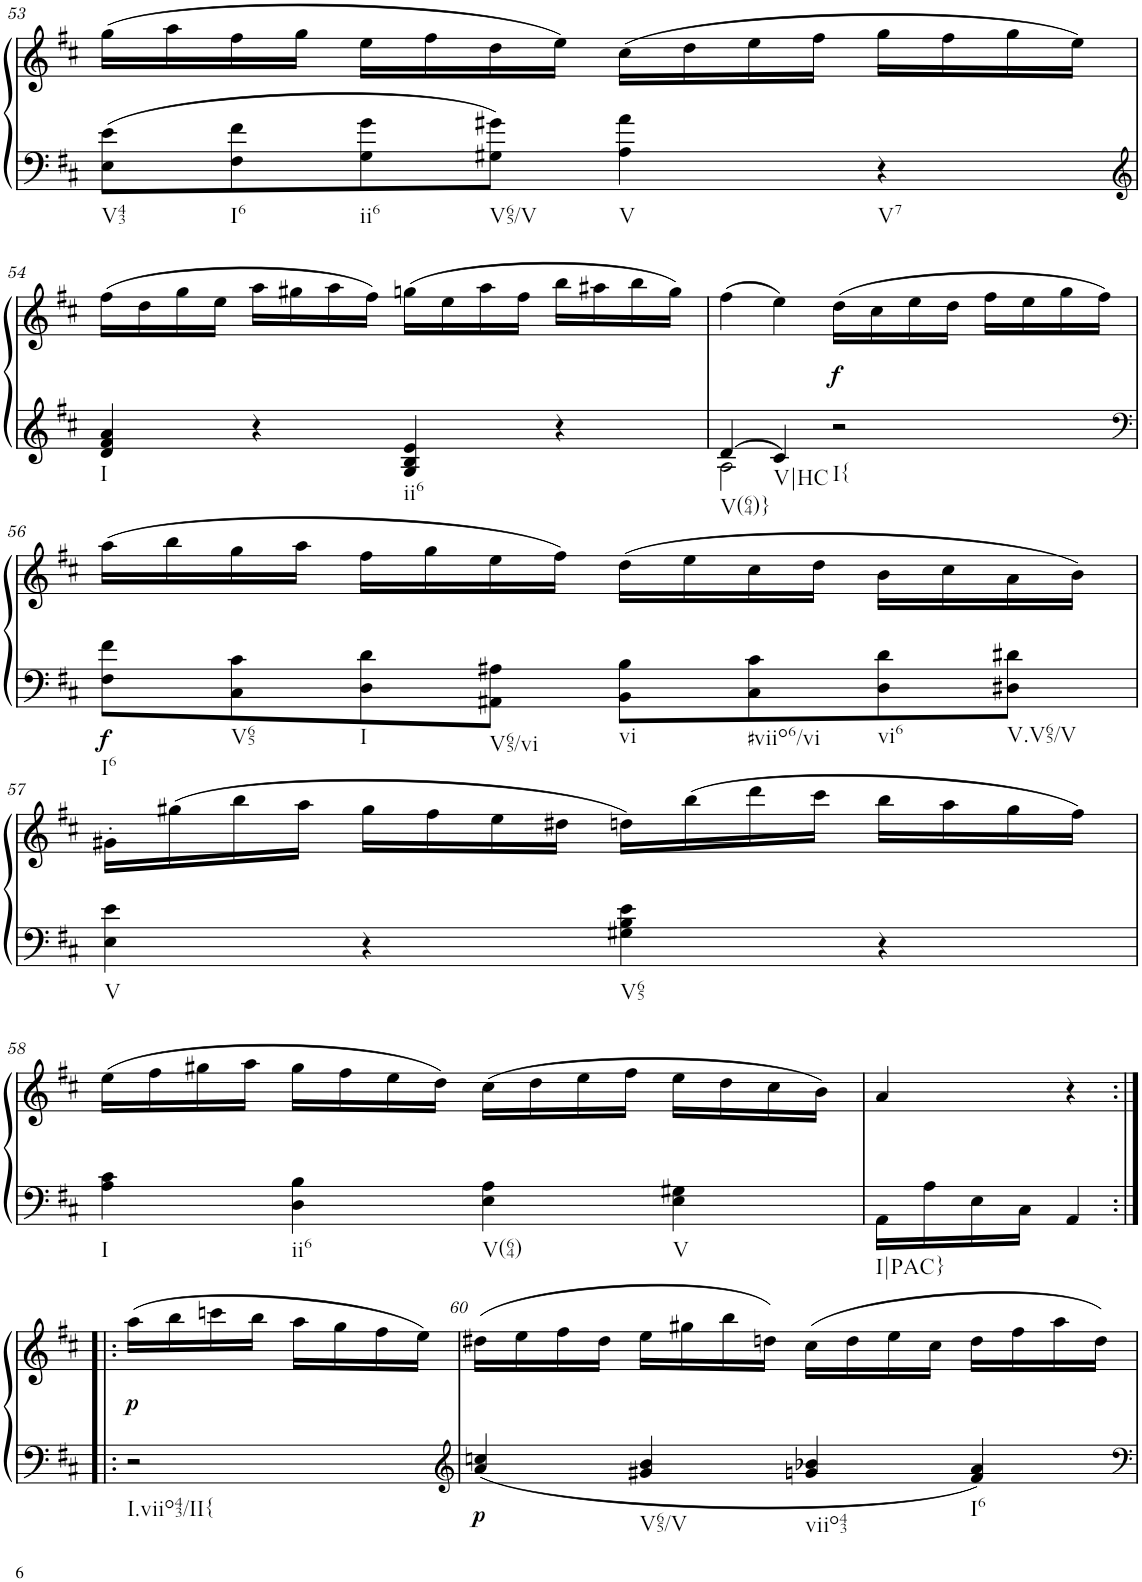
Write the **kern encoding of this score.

**kern	**kern	**dynam
*part1	*part1	*part1
*staff2	*staff1	*staff1/2
*I"unbenannt2	*	*
!!LO:PB:g=z
*clefF4	*clefG2	*
*k[f#c#]	*k[f#c#]	*
*M2/2	*M2/2	*
*met(c|)	*met(c|)	*
=53	=53	=53
!LO:TX:b:t=V43	!	!
8E\ 8e\L	(16gg\LL	.
.	16aa\	.
!LO:TX:b:t=I6	!	!
8F#\ 8f#\	16ff#\	.
.	16gg\JJ	.
!LO:TX:b:t=ii6	!	!
8G\ 8g\	16ee\LL	.
.	16ff#\	.
!LO:TX:b:t=V65/V	!	!
8G#X\ 8g#X\J	16dd\	.
.	16ee\JJ)	.
!LO:TX:b:t=V	!	!
4A\ 4a\	(16cc#\LL	.
.	16dd\	.
.	16ee\	.
.	16ff#\JJ	.
!LO:TX:b:t=V7	!	!
4r	16gg\LL	.
.	16ff#\	.
.	16gg\	.
.	16ee\JJ)	.
!!LO:LB:g=z
=54	=54	=54
*clefG2	*	*
!LO:TX:b:t=I	!	!
4d/ 4f#/ 4a/	(16ff#\LL	.
.	16dd\	.
.	16gg\	.
.	16ee\JJ	.
4r	16aa\LL	.
.	16gg#X\	.
.	16aa\	.
.	16ff#\JJ)	.
!LO:TX:b:t=ii6	!	!
4G/ 4B/ 4e/	(16ggn\LL	.
.	16ee\	.
.	16aa\	.
.	16ff#\JJ	.
4r	16bb\LL	.
.	16aa#X\	.
.	16bb\	.
.	16gg\JJ)	.
=55	=55	=55
*^	*	*
!LO:TX:b:t=V(64)}	!	!	!
4d/	2A\	(4ff#\	.
!LO:TX:b:t=V|HC	!	!	!
4c#/	.	4ee\)	.
!LO:TX:b:t=I{	!	!	!
!	!	!	!LO:DY:b
2r	2ryy	(16dd\LL	f
.	.	16cc#\	.
.	.	16ee\	.
.	.	16dd\JJ	.
.	.	16ff#\LL	.
.	.	16ee\	.
.	.	16gg\	.
.	.	16ff#\JJ)	.
*v	*v	*	*
!!LO:LB:g=z
=56	=56	=56
*clefF4	*	*
!LO:TX:b:t=I6	!	!
!	!	!LO:DY:b=2
8F#\ 8f#\L	(16aa\LL	f
.	16bb\	.
!LO:TX:b:t=V65	!	!
8C#\ 8c#\	16gg\	.
.	16aa\JJ	.
!LO:TX:b:t=I	!	!
8D\ 8d\	16ff#\LL	.
.	16gg\	.
!LO:TX:b:t=V65/vi	!	!
8AA#X\ 8A#X\J	16ee\	.
.	16ff#\JJ)	.
!LO:TX:b:t=vi	!	!
8BB\ 8B\L	(16dd\LL	.
.	16ee\	.
!LO:TX:b:t=#viio6/vi	!	!
8C#\ 8c#\	16cc#\	.
.	16dd\JJ	.
!LO:TX:b:t=vi6	!	!
8D\ 8d\	16b\LL	.
.	16cc#\	.
!LO:TX:b:t=V.V65/V	!	!
8D#X\ 8d#X\J	16a\	.
.	16b\JJ)	.
!!LO:LB:g=z
=57	=57	=57
!LO:TX:b:t=V	!	!
4E\ 4e\	16g#X'\LL	.
.	(16gg#X\	.
.	16bb\	.
.	16aa\JJ	.
4r	16gg#\LL	.
.	16ff#\	.
.	16ee\	.
.	16dd#X\JJ	.
!LO:TX:b:t=V65	!	!
4G#X\ 4B\ 4e\	16ddn\LL)	.
.	(16bb\	.
.	16ddd\	.
.	16ccc#\JJ	.
4r	16bb\LL	.
.	16aa\	.
.	16gg#\	.
.	16ff#\JJ)	.
!!LO:LB:g=z
=58	=58	=58
!LO:TX:b:t=I	!	!
4A\ 4c#\	(16ee\LL	.
.	16ff#\	.
.	16gg#X\	.
.	16aa\JJ	.
!LO:TX:b:t=ii6	!	!
4D\ 4B\	16gg#\LL	.
.	16ff#\	.
.	16ee\	.
.	16dd\JJ)	.
!LO:TX:b:t=V(64)	!	!
4E\ 4A\	(16cc#\LL	.
.	16dd\	.
.	16ee\	.
.	16ff#\JJ	.
!LO:TX:b:t=V	!	!
4E\ 4G#X\	16ee\LL	.
.	16dd\	.
.	16cc#\	.
.	16b\JJ)	.
=59	=59	=59
!LO:TX:b:t=I|PAC}	!	!
16AA\LL	4a/	.
16A\	.	.
16E\	.	.
16C#\JJ	.	.
4AA/	4r	.
!!LO:LB:g=z
=59X7:|!|:	=59X7:|!|:	=59X7:|!|:
!LO:TX:b:t=I.viio43/II{	!	!
!	!	!LO:DY:b
2r	(16aa\LL	p
.	16bb\	.
.	16cccn\	.
.	16bb\JJ	.
.	16aa\LL	.
.	16gg\	.
.	16ff#\	.
.	16ee\JJ)	.
=60	=60	=60
*clefG2	*	*
!	!	!LO:DY:b=2
4a/ 4ccn/	(16dd#X\LL	p
.	16ee\	.
.	16ff#\	.
.	16dd#\JJ	.
!LO:TX:b:t=V65/V	!	!
4g#X/ 4b/	16ee\LL	.
.	16gg#X\	.
.	16bb\	.
.	16ddn\JJ)	.
!LO:TX:b:t=viio43	!	!
4gn/ 4b-X/	(16cc#\LL	.
.	16dd\	.
.	16ee\	.
.	16cc#\JJ	.
!LO:TX:b:t=I6	!	!
4f#/ 4a/	16dd\LL	.
.	16ff#\	.
.	16aa\	.
.	16dd\JJ)	.
=	=	=
*-	*-	*-
